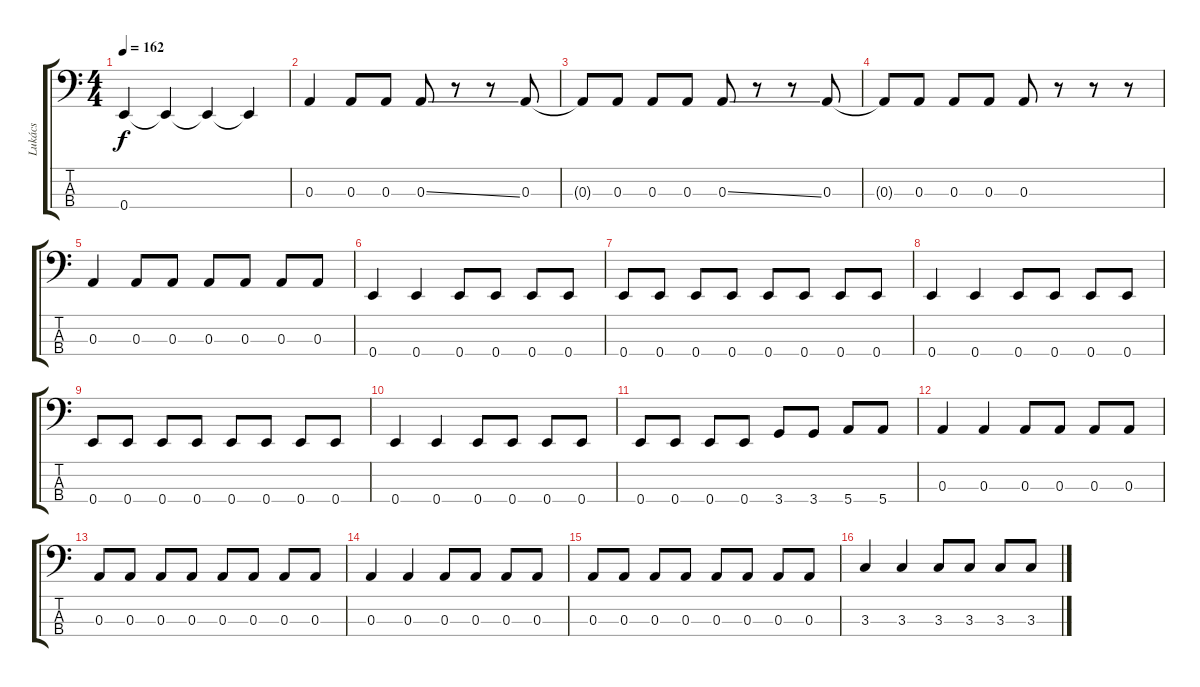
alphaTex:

\track ("Lukács" "Lukács") {instrument electricbasspick}
\staff {score tabs}
\tuning (G2 D2 A1 E1) {hide}
\ts (4 4)
\tempo 162
\clef f4
\ks c
0.4{t}.4{dy f} 0.4{t}.4 0.4{t}.4 0.4{t}.4 |
0.3.4 0.3.8 0.3.8 0.3{ss}.8 r.8 r.8 0.3.8 |
0.3{t}.8 0.3.8 0.3.8 0.3.8 0.3{ss}.8 r.8 r.8 0.3.8 |
0.3{t}.8 0.3.8 0.3.8 0.3.8 0.3.8 r.8 r.8 r.8 |
0.3.4 0.3.8 0.3.8 0.3.8 0.3.8 0.3.8 0.3.8 |
0.4.4 0.4.4 0.4.8 0.4.8 0.4.8 0.4.8 |
0.4.8 0.4.8 0.4.8 0.4.8 0.4.8 0.4.8 0.4.8 0.4.8 |
0.4.4 0.4.4 0.4.8 0.4.8 0.4.8 0.4.8 |
0.4.8 0.4.8 0.4.8 0.4.8 0.4.8 0.4.8 0.4.8 0.4.8 |
0.4.4 0.4.4 0.4.8 0.4.8 0.4.8 0.4.8 |
0.4.8 0.4.8 0.4.8 0.4.8 3.4.8 3.4.8 5.4.8 5.4.8 |
0.3.4 0.3.4 0.3.8 0.3.8 0.3.8 0.3.8 |
0.3.8 0.3.8 0.3.8 0.3.8 0.3.8 0.3.8 0.3.8 0.3.8 |
0.3.4 0.3.4 0.3.8 0.3.8 0.3.8 0.3.8 |
0.3.8 0.3.8 0.3.8 0.3.8 0.3.8 0.3.8 0.3.8 0.3.8 |
3.3.4 3.3.4 3.3.8 3.3.8 3.3.8 3.3.8
